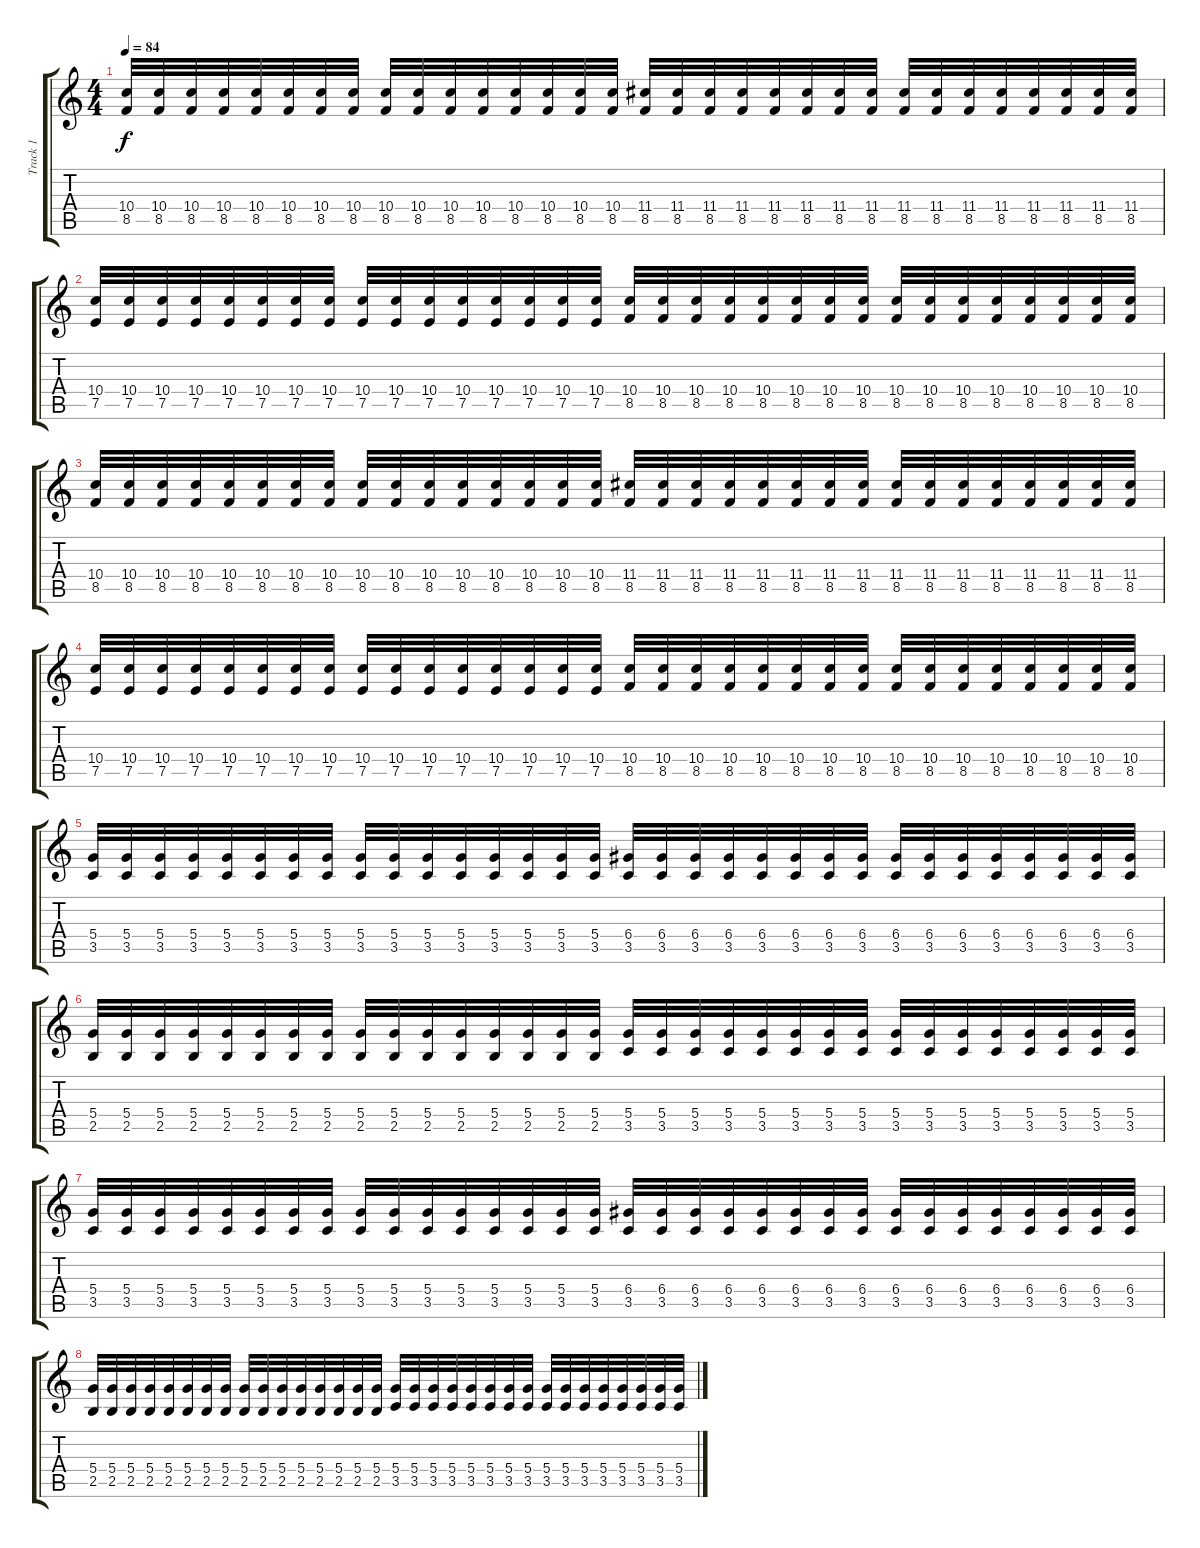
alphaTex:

\track ("Track 1" "Track 1") {instrument distortionguitar}
\staff {score tabs}
\tuning (E4 B3 G3 D3 A2 E2) {hide}
\ts (4 4)
\tempo 84
\clef g2
\ks c
(10.4 8.5).32{dy f} (10.4 8.5).32 (10.4 8.5).32 (10.4 8.5).32 (10.4 8.5).32 (10.4 8.5).32 (10.4 8.5).32 (10.4 8.5).32 (10.4 8.5).32 (10.4 8.5).32 (10.4 8.5).32 (10.4 8.5).32 (10.4 8.5).32 (10.4 8.5).32 (10.4 8.5).32 (10.4 8.5).32 (11.4 8.5).32 (11.4 8.5).32 (11.4 8.5).32 (11.4 8.5).32 (11.4 8.5).32 (11.4 8.5).32 (11.4 8.5).32 (11.4 8.5).32 (11.4 8.5).32 (11.4 8.5).32 (11.4 8.5).32 (11.4 8.5).32 (11.4 8.5).32 (11.4 8.5).32 (11.4 8.5).32 (11.4 8.5).32 |
(10.4 7.5).32 (10.4 7.5).32 (10.4 7.5).32 (10.4 7.5).32 (10.4 7.5).32 (10.4 7.5).32 (10.4 7.5).32 (10.4 7.5).32 (10.4 7.5).32 (10.4 7.5).32 (10.4 7.5).32 (10.4 7.5).32 (10.4 7.5).32 (10.4 7.5).32 (10.4 7.5).32 (10.4 7.5).32 (10.4 8.5).32 (10.4 8.5).32 (10.4 8.5).32 (10.4 8.5).32 (10.4 8.5).32 (10.4 8.5).32 (10.4 8.5).32 (10.4 8.5).32 (10.4 8.5).32 (10.4 8.5).32 (10.4 8.5).32 (10.4 8.5).32 (10.4 8.5).32 (10.4 8.5).32 (10.4 8.5).32 (10.4 8.5).32 |
(10.4 8.5).32 (10.4 8.5).32 (10.4 8.5).32 (10.4 8.5).32 (10.4 8.5).32 (10.4 8.5).32 (10.4 8.5).32 (10.4 8.5).32 (10.4 8.5).32 (10.4 8.5).32 (10.4 8.5).32 (10.4 8.5).32 (10.4 8.5).32 (10.4 8.5).32 (10.4 8.5).32 (10.4 8.5).32 (11.4 8.5).32 (11.4 8.5).32 (11.4 8.5).32 (11.4 8.5).32 (11.4 8.5).32 (11.4 8.5).32 (11.4 8.5).32 (11.4 8.5).32 (11.4 8.5).32 (11.4 8.5).32 (11.4 8.5).32 (11.4 8.5).32 (11.4 8.5).32 (11.4 8.5).32 (11.4 8.5).32 (11.4 8.5).32 |
(10.4 7.5).32 (10.4 7.5).32 (10.4 7.5).32 (10.4 7.5).32 (10.4 7.5).32 (10.4 7.5).32 (10.4 7.5).32 (10.4 7.5).32 (10.4 7.5).32 (10.4 7.5).32 (10.4 7.5).32 (10.4 7.5).32 (10.4 7.5).32 (10.4 7.5).32 (10.4 7.5).32 (10.4 7.5).32 (10.4 8.5).32 (10.4 8.5).32 (10.4 8.5).32 (10.4 8.5).32 (10.4 8.5).32 (10.4 8.5).32 (10.4 8.5).32 (10.4 8.5).32 (10.4 8.5).32 (10.4 8.5).32 (10.4 8.5).32 (10.4 8.5).32 (10.4 8.5).32 (10.4 8.5).32 (10.4 8.5).32 (10.4 8.5).32 |
(5.4 3.5).32 (5.4 3.5).32 (5.4 3.5).32 (5.4 3.5).32 (5.4 3.5).32 (5.4 3.5).32 (5.4 3.5).32 (5.4 3.5).32 (5.4 3.5).32 (5.4 3.5).32 (5.4 3.5).32 (5.4 3.5).32 (5.4 3.5).32 (5.4 3.5).32 (5.4 3.5).32 (5.4 3.5).32 (6.4 3.5).32 (6.4 3.5).32 (6.4 3.5).32 (6.4 3.5).32 (6.4 3.5).32 (6.4 3.5).32 (6.4 3.5).32 (6.4 3.5).32 (6.4 3.5).32 (6.4 3.5).32 (6.4 3.5).32 (6.4 3.5).32 (6.4 3.5).32 (6.4 3.5).32 (6.4 3.5).32 (6.4 3.5).32 |
(5.4 2.5).32 (5.4 2.5).32 (5.4 2.5).32 (5.4 2.5).32 (5.4 2.5).32 (5.4 2.5).32 (5.4 2.5).32 (5.4 2.5).32 (5.4 2.5).32 (5.4 2.5).32 (5.4 2.5).32 (5.4 2.5).32 (5.4 2.5).32 (5.4 2.5).32 (5.4 2.5).32 (5.4 2.5).32 (5.4 3.5).32 (5.4 3.5).32 (5.4 3.5).32 (5.4 3.5).32 (5.4 3.5).32 (5.4 3.5).32 (5.4 3.5).32 (5.4 3.5).32 (5.4 3.5).32 (5.4 3.5).32 (5.4 3.5).32 (5.4 3.5).32 (5.4 3.5).32 (5.4 3.5).32 (5.4 3.5).32 (5.4 3.5).32 |
(5.4 3.5).32 (5.4 3.5).32 (5.4 3.5).32 (5.4 3.5).32 (5.4 3.5).32 (5.4 3.5).32 (5.4 3.5).32 (5.4 3.5).32 (5.4 3.5).32 (5.4 3.5).32 (5.4 3.5).32 (5.4 3.5).32 (5.4 3.5).32 (5.4 3.5).32 (5.4 3.5).32 (5.4 3.5).32 (6.4 3.5).32 (6.4 3.5).32 (6.4 3.5).32 (6.4 3.5).32 (6.4 3.5).32 (6.4 3.5).32 (6.4 3.5).32 (6.4 3.5).32 (6.4 3.5).32 (6.4 3.5).32 (6.4 3.5).32 (6.4 3.5).32 (6.4 3.5).32 (6.4 3.5).32 (6.4 3.5).32 (6.4 3.5).32 |
(5.4 2.5).32 (5.4 2.5).32 (5.4 2.5).32 (5.4 2.5).32 (5.4 2.5).32 (5.4 2.5).32 (5.4 2.5).32 (5.4 2.5).32 (5.4 2.5).32 (5.4 2.5).32 (5.4 2.5).32 (5.4 2.5).32 (5.4 2.5).32 (5.4 2.5).32 (5.4 2.5).32 (5.4 2.5).32 (5.4 3.5).32 (5.4 3.5).32 (5.4 3.5).32 (5.4 3.5).32 (5.4 3.5).32 (5.4 3.5).32 (5.4 3.5).32 (5.4 3.5).32 (5.4 3.5).32 (5.4 3.5).32 (5.4 3.5).32 (5.4 3.5).32 (5.4 3.5).32 (5.4 3.5).32 (5.4 3.5).32 (5.4 3.5).32
